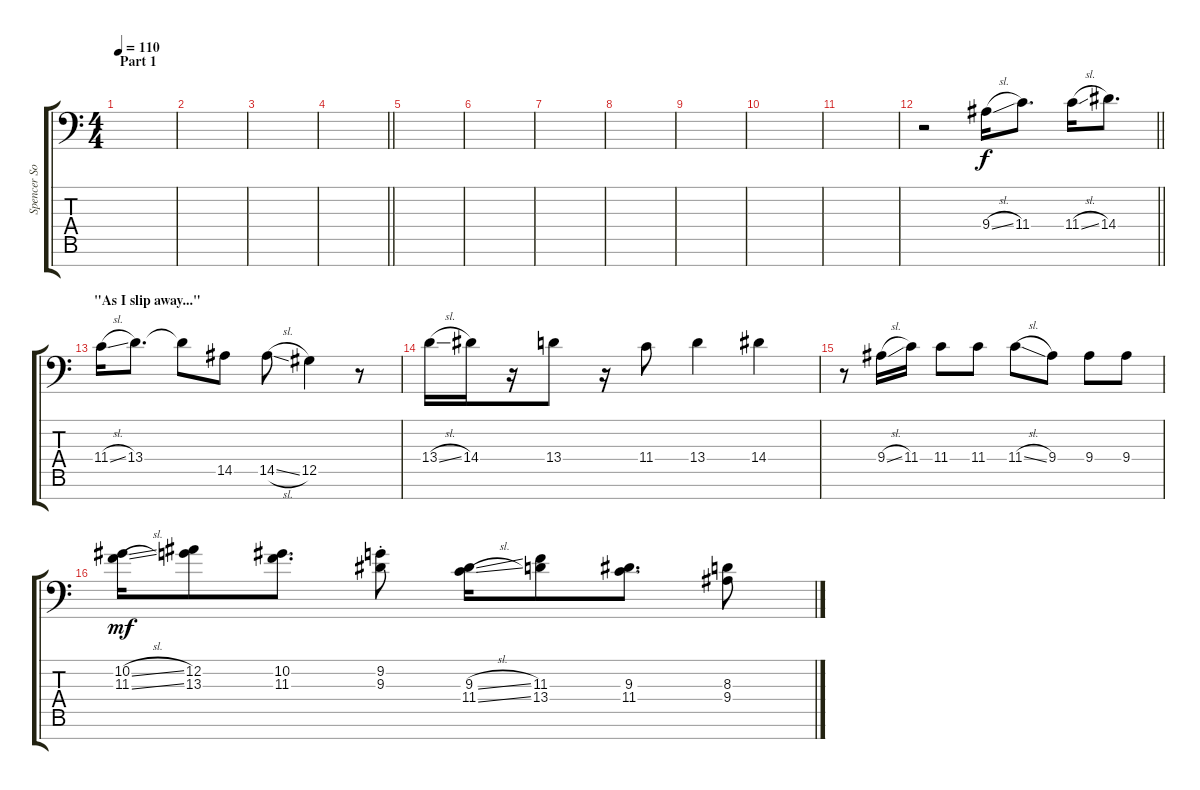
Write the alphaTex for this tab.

\track ("Spencer Sotelo - Vocals" "Spencer So") {instrument flute}
\staff {score tabs}
\tuning (Eb4 Bb3 Gb3 Db3 Ab2 Eb2 Ab1) {hide}
\ts (4 4)
\section ("" "Part 1")
\tempo 110
\clef f4
\ks c
|
|
|
\barLineRight lightlight
|
\section ("" "")
|
|
|
|
|
|
|
\barLineRight lightlight
r.2 9.4{sl}.16 11.4.8{d} 11.4{sl}.16 14.4.8{d} |
\section ("" "\"As I slip away...\"")
11.4{sl}.16 13.4.8{d} 13.4{t}.8 14.5.8 14.5{sl}.8 12.5.4 r.8 |
13.4{sl}.16 14.4.16 r.16 13.4.8 r.16 11.4.8 13.4.4 14.4.4 |
r.8 9.4{sl}.16 11.4.16 11.4.8 11.4.8 11.4{sl}.8 9.4.8 9.4.8 9.4.8 |
(10.2{sl} 11.3{sl}).16{dy mf} (12.2 13.3).8 (10.2 11.3).8{d} (9.2{st} 9.3{st}).8 (9.3{sl} 11.4{sl}).16 (11.3 13.4).8 (9.3 11.4).8{d} (8.3 9.4).8
